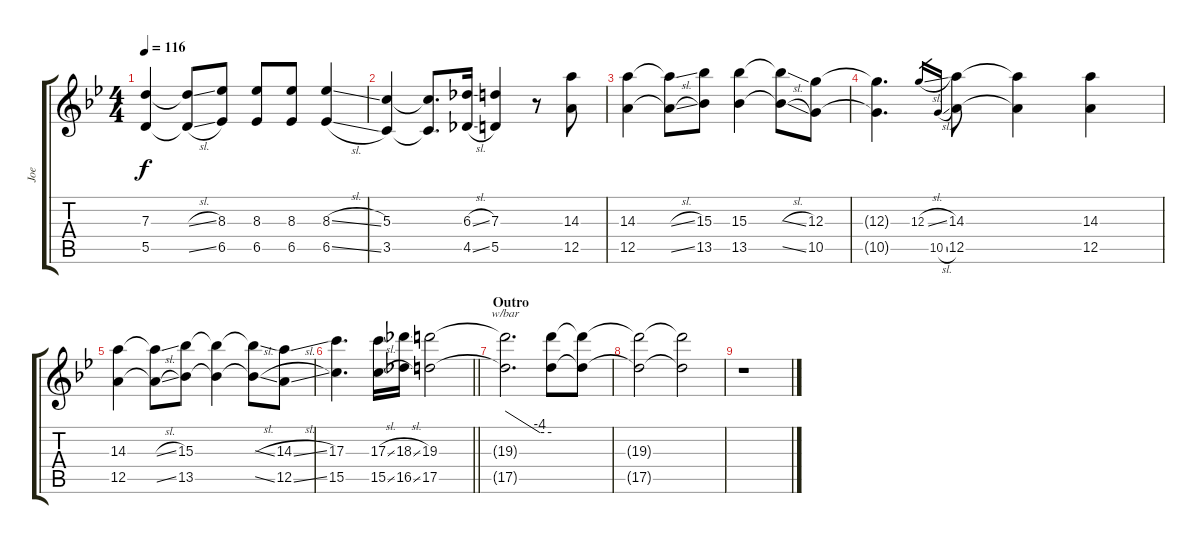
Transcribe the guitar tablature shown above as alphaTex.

\track ("Joe" "Joe") {instrument distortionguitar}
\staff {score tabs}
\tuning (E4 B3 G3 D3 A2 E2) {hide}
\ts (4 4)
\tempo 116
\clef g2
\ks bb
(7.3 5.5).4{dy f} (7.3{sl t} 5.5{sl t}).8 (8.3 6.5).8 (8.3 6.5).8 (8.3 6.5).8 (8.3{sl} 6.5{sl}).4 |
(5.3 3.5).4 (5.3{t} 3.5{t}).8{d} (6.3{sl} 4.5{sl}).16 (7.3 5.5).4 r.8 (14.3 12.5).8 |
(14.3 12.5).4 (14.3{sl t} 12.5{sl t}).8 (15.3 13.5).8 (15.3 13.5).4 (15.3{sl t} 13.5{sl t}).8 (12.3 10.5).8 |
(12.3{t} 10.5{t}).4{d} 12.3{sl}.16{gr} 10.5{sl}.16{gr} (14.3 12.5).8 (14.3{t} 12.5{t}).4 (14.3 12.5).4 |
(14.3 12.5).4 (14.3{sl t} 12.5{sl t}).8 (15.3 13.5).8 (15.3{t} 13.5{t}).4 (15.3{sl t} 13.5{sl t}).8 (14.3{sl} 12.5{sl}).8 |
\barLineRight lightlight
(17.3 15.5).4{d} (17.3{sl} 15.5{sl}).16 (18.3{sl} 16.5{sl}).16 (19.3 17.5).2 |
\section ("" "Outro")
(19.3{t} 17.5{t}).2{d tbe (custom default 0 0 45 -16 60 -16)} (19.3{t} 17.5{t}).8 (19.3{t} 17.5{t}).8 |
(19.3{t} 17.5{t}).2 (19.3{t} 17.5{t}).2 |
r.1
